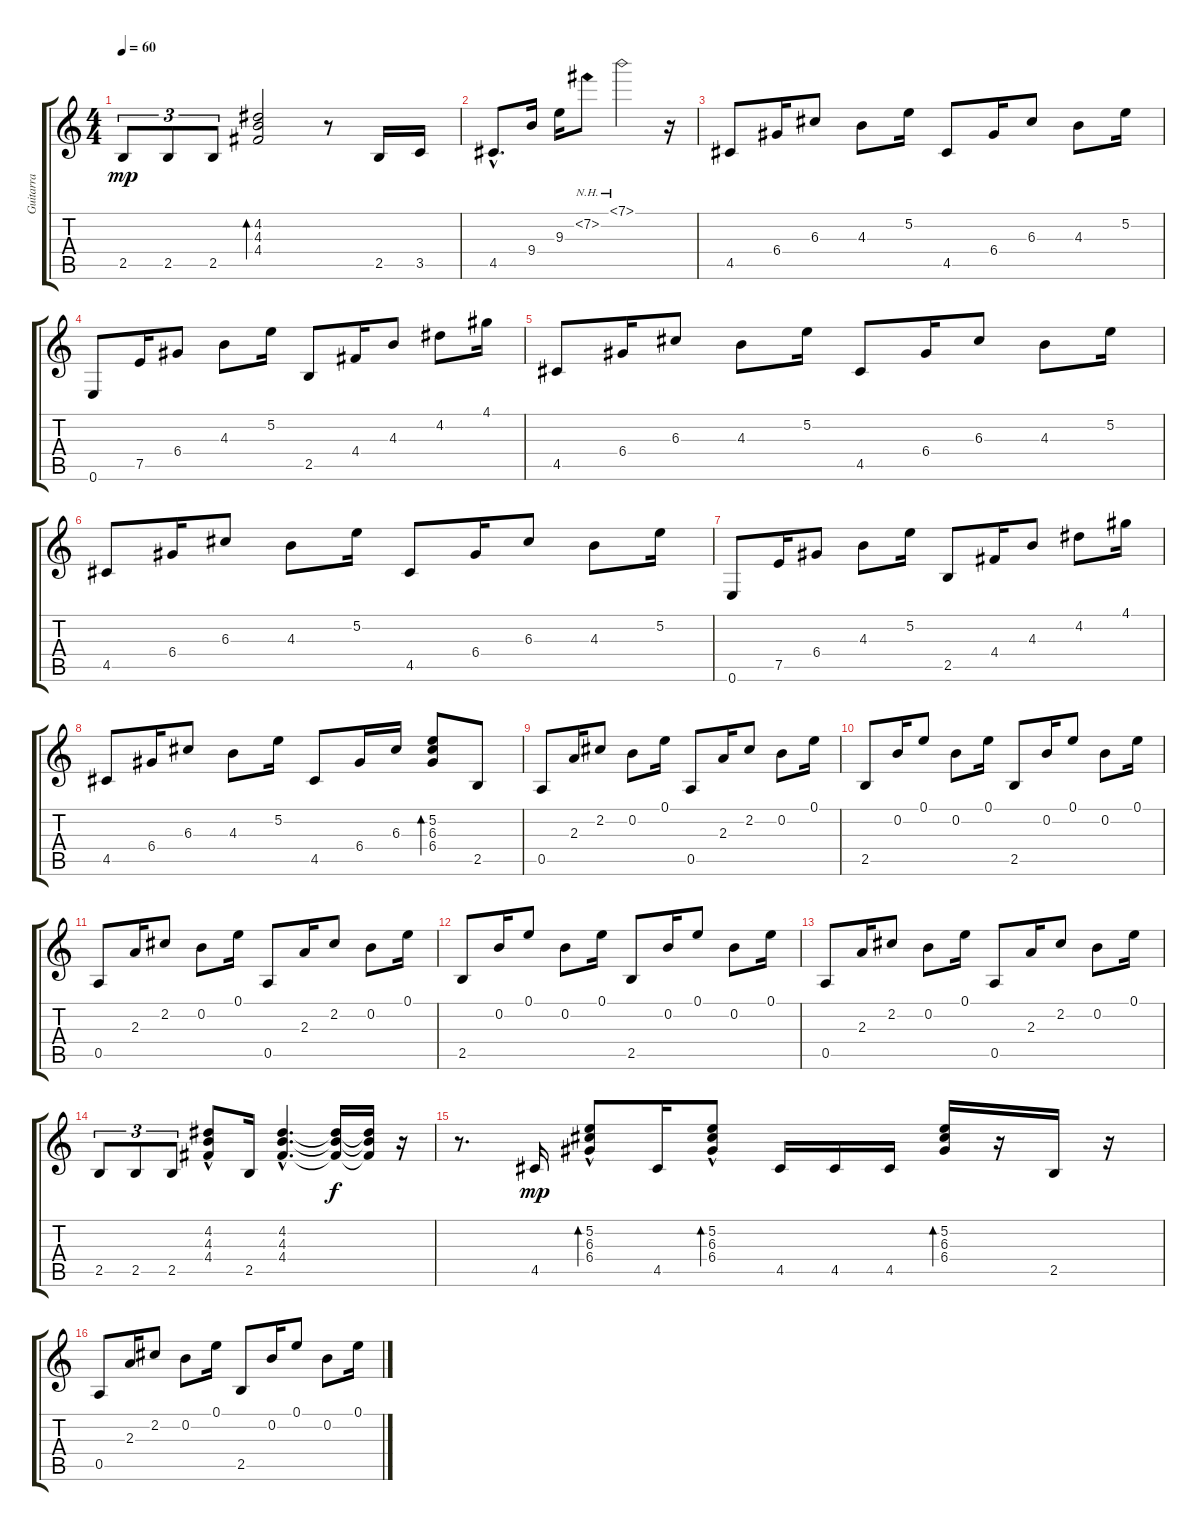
\track ("Guitarra" "Guitarra") {instrument acousticguitarsteel}
\staff {score tabs}
\tuning (E4 B3 G3 D3 A2 E2) {hide}
\ts (4 4)
\tempo 60
\clef g2
\ks c
2.5.8{tu (3 2) dy mp} 2.5.8{tu (3 2)} 2.5.8{tu (3 2)} (4.2 4.3 4.4).2{bd 60} r.8 2.5.16 3.5.16 |
4.5{hac}.8{d} 9.4.16 9.3.16 7.2{nh}.8 7.1{nh}.2 r.16 |
4.5.8 6.4.16 6.3.8 4.3.8 5.2.16 4.5.8 6.4.16 6.3.8 4.3.8 5.2.16 |
0.6.8 7.5.16 6.4.8 4.3.8 5.2.16 2.5.8 4.4.16 4.3.8 4.2.8 4.1.16 |
4.5.8 6.4.16 6.3.8 4.3.8 5.2.16 4.5.8 6.4.16 6.3.8 4.3.8 5.2.16 |
4.5.8 6.4.16 6.3.8 4.3.8 5.2.16 4.5.8 6.4.16 6.3.8 4.3.8 5.2.16 |
0.6.8 7.5.16 6.4.8 4.3.8 5.2.16 2.5.8 4.4.16 4.3.8 4.2.8 4.1.16 |
4.5.8 6.4.16 6.3.8 4.3.8 5.2.16 4.5.8 6.4.16 6.3.16 (5.2 6.3 6.4).8{bd 30} 2.5.8 |
0.5.8 2.3.16 2.2.8 0.2.8 0.1.16 0.5.8 2.3.16 2.2.8 0.2.8 0.1.16 |
2.5.8 0.2.16 0.1.8 0.2.8 0.1.16 2.5.8 0.2.16 0.1.8 0.2.8 0.1.16 |
0.5.8 2.3.16 2.2.8 0.2.8 0.1.16 0.5.8 2.3.16 2.2.8 0.2.8 0.1.16 |
2.5.8 0.2.16 0.1.8 0.2.8 0.1.16 2.5.8 0.2.16 0.1.8 0.2.8 0.1.16 |
0.5.8 2.3.16 2.2.8 0.2.8 0.1.16 0.5.8 2.3.16 2.2.8 0.2.8 0.1.16 |
2.5.8{tu (3 2)} 2.5.8{tu (3 2)} 2.5.8{tu (3 2)} (4.2{hac} 4.3{hac} 4.4{hac}).8 2.5.16 (4.2{hac} 4.3{hac} 4.4{hac}).4{d} (4.2{t} 4.3{t} 4.4{t}).16{dy f} (4.2{t} 4.3{t} 4.4{t}).16 r.16 |
r.8{d} 4.5.16{dy mp} (5.2{hac} 6.3 6.4).8{bd 30} 4.5.16 (5.2{hac} 6.3{hac} 6.4).8{bd 30} 4.5.16 4.5.16 4.5.16 (5.2 6.3 6.4).16{bd 30} r.16 2.5.16 r.16 |
0.5.8 2.3.16 2.2.8 0.2.8 0.1.16 2.5.8 0.2.16 0.1.8 0.2.8 0.1.16
